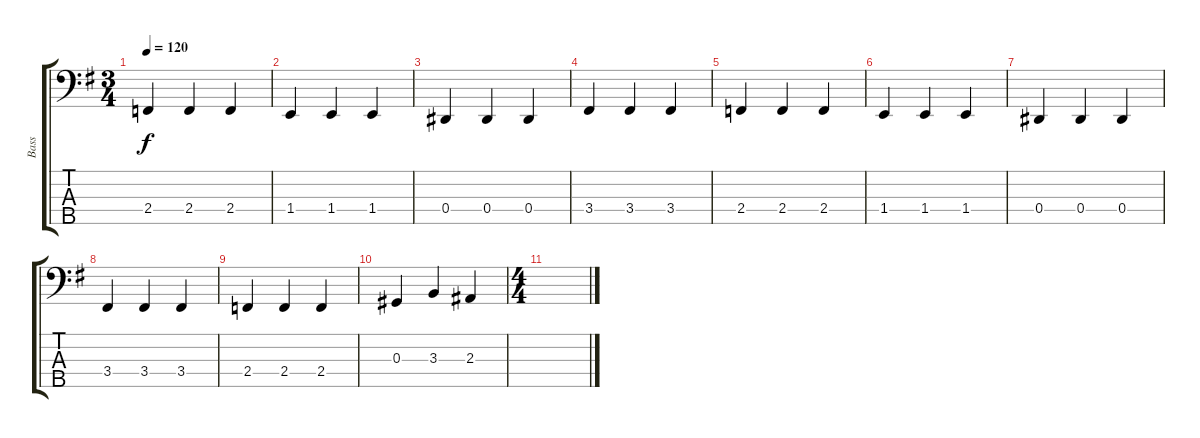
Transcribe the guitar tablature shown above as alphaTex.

\track ("Bass" "Bass") {instrument electricbassfinger}
\staff {score tabs}
\tuning (Gb2 Db2 Ab1 Eb1 Bb0) {hide}
\ts (3 4)
\tempo 120
\clef f4
\ks g
2.4.4{dy f} 2.4.4 2.4.4 |
1.4.4 1.4.4 1.4.4 |
0.4.4 0.4.4 0.4.4 |
3.4.4 3.4.4 3.4.4 |
2.4.4 2.4.4 2.4.4 |
1.4.4 1.4.4 1.4.4 |
0.4.4 0.4.4 0.4.4 |
3.4.4 3.4.4 3.4.4 |
2.4.4 2.4.4 2.4.4 |
0.3.4 3.3.4 2.3.4 |
\ts (4 4)
